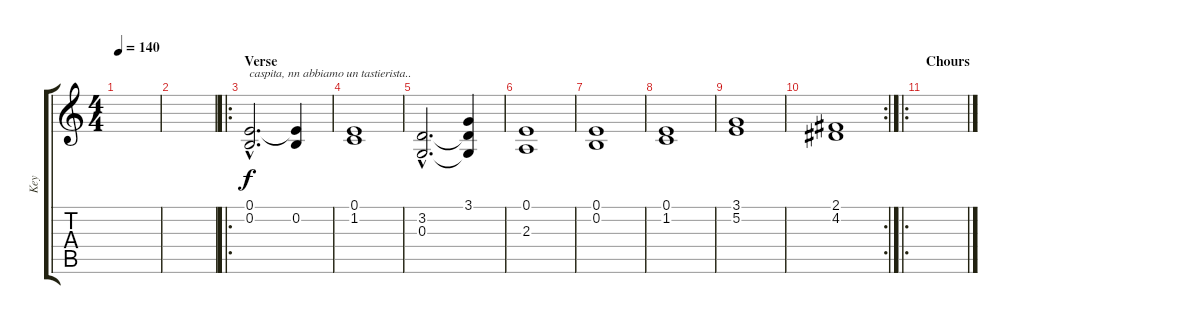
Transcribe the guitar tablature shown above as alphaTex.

\track ("Key" "Key") {instrument pad2warm}
\staff {score tabs}
\tuning (E4 B3 G3 D3 A2 E2) {hide}
\ts (4 4)
\tempo 140
\clef g2
\ks c
|
|
\ro
\section ("" "Verse")
(0.1{hac} 0.2{hac}).2{d txt "caspita, nn abbiamo un tastierista.."} (0.1{t} 0.2).4 |
(0.1 1.2).1 |
(3.2{hac} 0.3{hac}).2{d} (3.1 3.2{t} 0.3{t}).4 |
(0.1 2.3).1 |
(0.1 0.2).1 |
(0.1 1.2).1 |
(3.1 5.2).1 |
\rc 2
(2.1 4.2).1 |
\ro
\section ("" "Chours")
